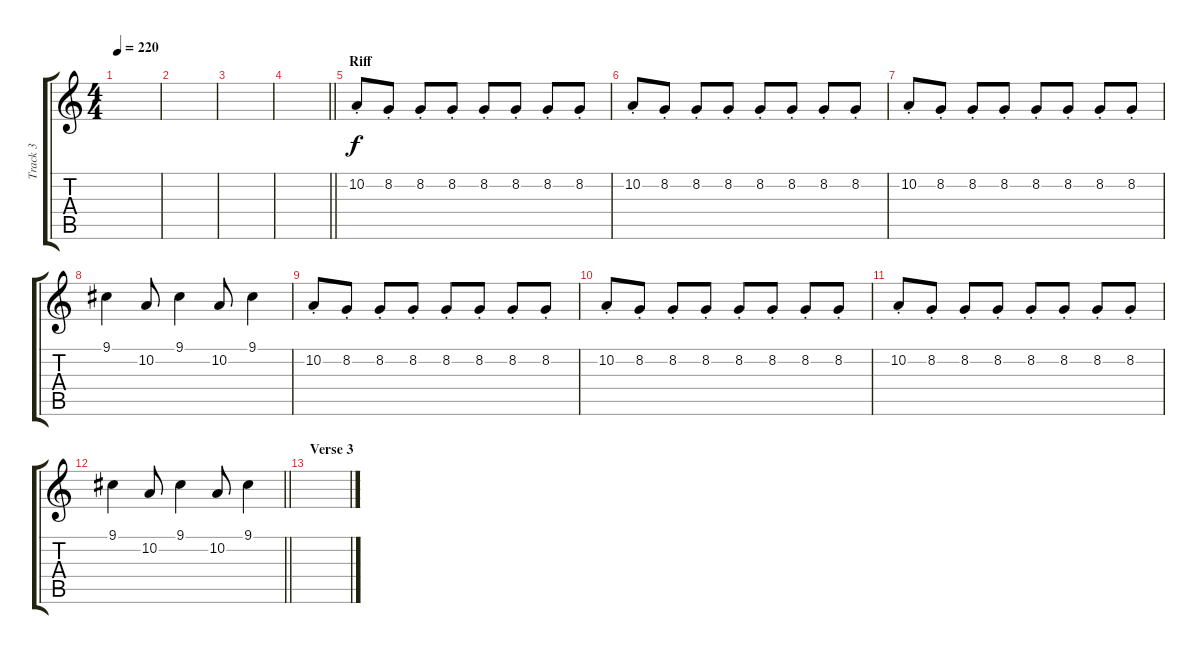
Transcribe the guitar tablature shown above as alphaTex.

\track ("Track 3" "Track 3") {instrument altosax}
\staff {score tabs}
\tuning (E4 B3 G3 D3 A2 E2) {hide}
\ts (4 4)
\tempo 220
\clef g2
\ks c
|
|
|
\barLineRight lightlight
|
\section ("" "Riff")
10.2{st}.8 8.2{st}.8 8.2{st}.8 8.2{st}.8 8.2{st}.8 8.2{st}.8 8.2{st}.8 8.2{st}.8 |
10.2{st}.8 8.2{st}.8 8.2{st}.8 8.2{st}.8 8.2{st}.8 8.2{st}.8 8.2{st}.8 8.2{st}.8 |
10.2{st}.8 8.2{st}.8 8.2{st}.8 8.2{st}.8 8.2{st}.8 8.2{st}.8 8.2{st}.8 8.2{st}.8 |
9.1.4 10.2.8 9.1.4 10.2.8 9.1.4 |
10.2{st}.8 8.2{st}.8 8.2{st}.8 8.2{st}.8 8.2{st}.8 8.2{st}.8 8.2{st}.8 8.2{st}.8 |
10.2{st}.8 8.2{st}.8 8.2{st}.8 8.2{st}.8 8.2{st}.8 8.2{st}.8 8.2{st}.8 8.2{st}.8 |
10.2{st}.8 8.2{st}.8 8.2{st}.8 8.2{st}.8 8.2{st}.8 8.2{st}.8 8.2{st}.8 8.2{st}.8 |
\barLineRight lightlight
9.1.4 10.2.8 9.1.4 10.2.8 9.1.4 |
\section ("" "Verse 3")
